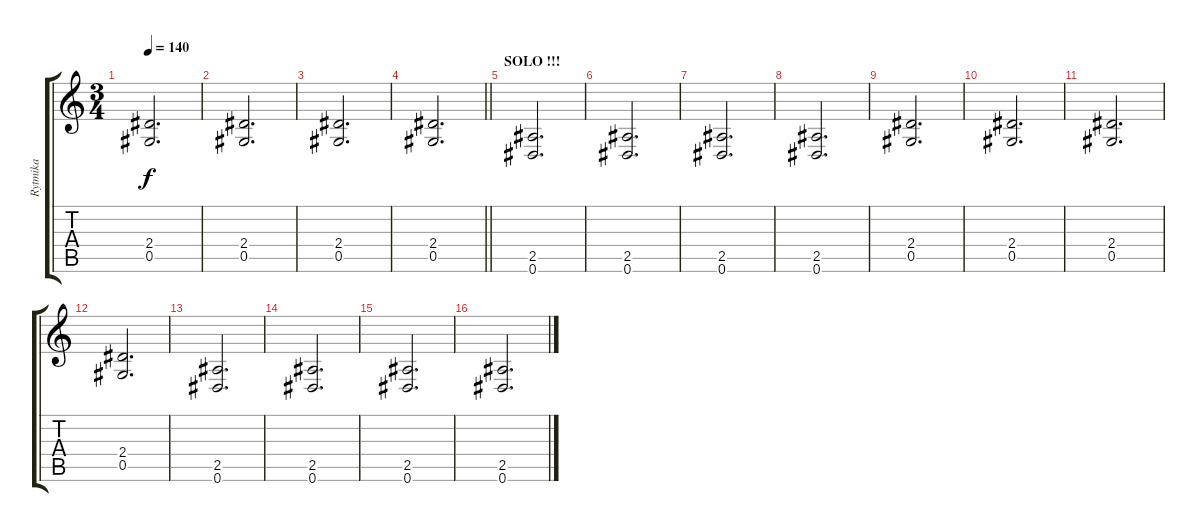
\track ("Rytmika" "Rytmika") {instrument overdrivenguitar}
\staff {score tabs}
\tuning (Eb4 Bb3 Gb3 Db3 Ab2 Eb2) {hide}
\ts (3 4)
\tempo 140
\clef g2
\ks c
(2.4 0.5).2{d dy f} |
(2.4 0.5).2{d} |
(2.4 0.5).2{d} |
\barLineRight lightlight
(2.4 0.5).2{d} |
\section ("" "SOLO !!!")
(2.5 0.6).2{d} |
(2.5 0.6).2{d} |
(2.5 0.6).2{d} |
(2.5 0.6).2{d} |
(2.4 0.5).2{d} |
(2.4 0.5).2{d} |
(2.4 0.5).2{d} |
(2.4 0.5).2{d} |
(2.5 0.6).2{d} |
(2.5 0.6).2{d} |
(2.5 0.6).2{d} |
(2.5 0.6).2{d}
